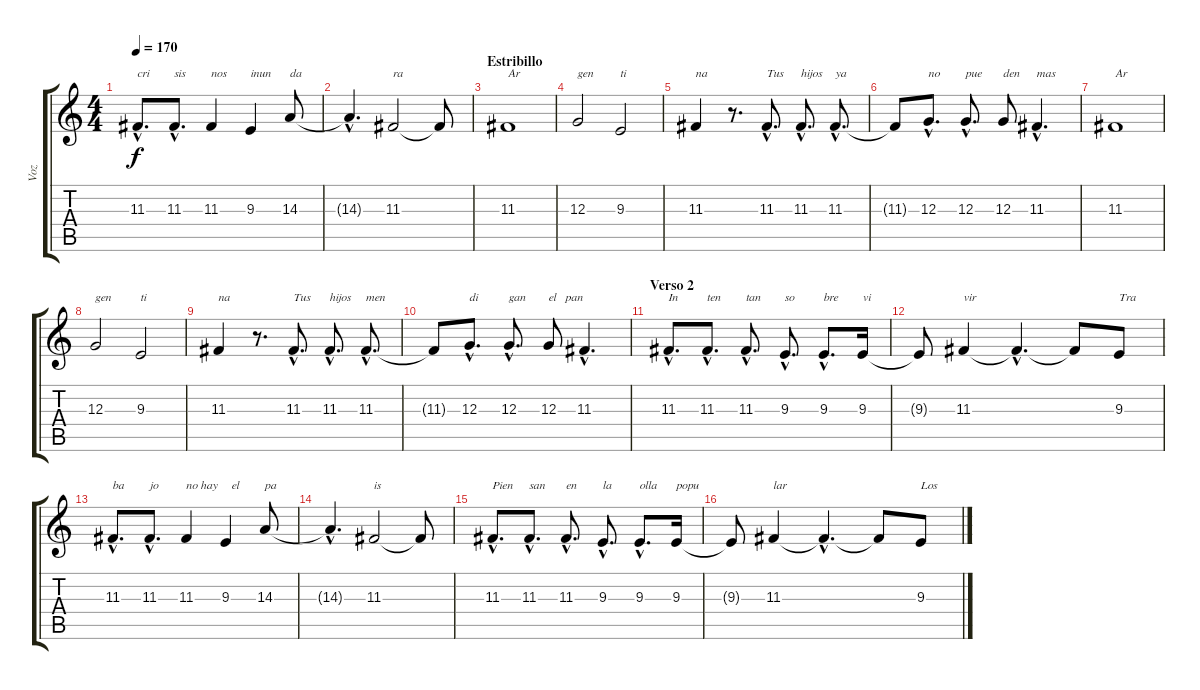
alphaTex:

\track ("Voz" "Voz") {instrument lead8bassandlead}
\staff {score tabs}
\tuning (E4 B3 G3 D3 A2 E2) {hide}
\ts (4 4)
\tempo 170
\clef g2
\ks c
11.3{hac}.8{d txt "cri" dy f} 11.3{hac}.8{d txt "sis"} 11.3.4{txt "nos"} 9.3.4{txt "inun"} 14.3.8{txt "da"} |
14.3{hac t}.4{d} 11.3.2{txt "ra"} 11.3{t}.8 |
\section ("" "Estribillo")
11.3.1{txt "Ar"} |
12.3.2{txt "gen"} 9.3.2{txt "ti"} |
11.3.4{txt "na"} r.8{d} 11.3{hac}.8{d txt "Tus"} 11.3{hac}.8{d txt "hijos"} 11.3{hac}.8{d txt "ya"} |
11.3{t}.8 12.3{hac}.8{d txt "no"} 12.3{hac}.8{d txt "pue"} 12.3.8{txt "den"} 11.3{hac}.4{d txt "mas"} |
11.3.1{txt "Ar"} |
12.3.2{txt "gen"} 9.3.2{txt "ti"} |
11.3.4{txt "na"} r.8{d} 11.3{hac}.8{d txt "Tus"} 11.3{hac}.8{d txt "hijos"} 11.3{hac}.8{d txt "men"} |
11.3{t}.8 12.3{hac}.8{d txt "di"} 12.3{hac}.8{d txt "gan"} 12.3.8{txt "el   pan"} 11.3{hac}.4{d} |
\section ("" "Verso 2")
11.3{hac}.8{d txt "In"} 11.3{hac}.8{d txt "ten"} 11.3{hac}.8{d txt "tan"} 9.3{hac}.8{d txt "so"} 9.3{hac}.8{d txt "bre"} 9.3.16{txt "vi"} |
9.3{t}.8 11.3.4{txt "vir"} 11.3{hac t}.4{d} 11.3{t}.8 9.3.8{txt "Tra"} |
11.3{hac}.8{d txt "ba"} 11.3{hac}.8{d txt "jo"} 11.3.4{txt "no hay"} 9.3.4{txt "  el"} 14.3.8{txt "pa"} |
14.3{hac t}.4{d} 11.3.2{txt "is"} 11.3{t}.8 |
11.3{hac}.8{d txt "Pien"} 11.3{hac}.8{d txt "san"} 11.3{hac}.8{d txt "en"} 9.3{hac}.8{d txt "la"} 9.3{hac}.8{d txt "olla"} 9.3.16{txt "popu"} |
9.3{t}.8 11.3.4{txt "lar"} 11.3{hac t}.4{d} 11.3{t}.8 9.3.8{txt "Los"}
